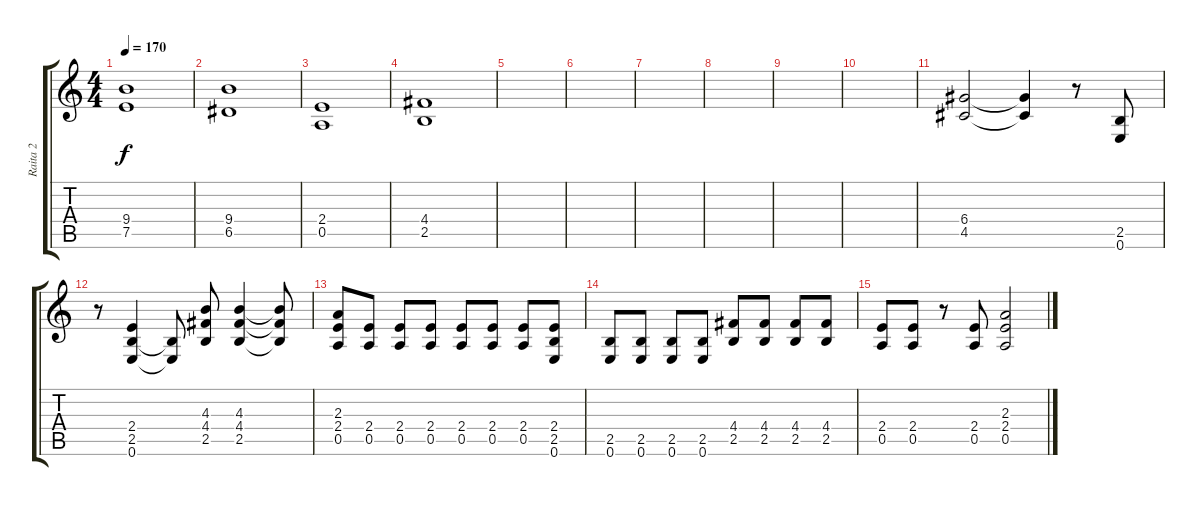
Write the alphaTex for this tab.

\track ("Raita 2" "Raita 2") {instrument overdrivenguitar}
\staff {score tabs}
\tuning (E4 B3 G3 D3 A2 E2) {hide}
\ts (4 4)
\tempo 170
\clef g2
\ks c
(9.4 7.5).1{dy f} |
(9.4 6.5).1 |
(2.4 0.5).1 |
(4.4 2.5).1 |
|
|
|
|
|
|
(6.4 4.5).2 (6.4{t} 4.5{t}).4 r.8 (2.5 0.6).8 |
r.8 (2.4 2.5 0.6).4 (2.5{t} 0.6{t}).8 (4.3 4.4 2.5).8 (4.3 4.4 2.5).4 (4.3{t} 4.4{t} 2.5{t}).8 |
(2.3 2.4 0.5).8 (2.4 0.5).8 (2.4 0.5).8 (2.4 0.5).8 (2.4 0.5).8 (2.4 0.5).8 (2.4 0.5).8 (2.4 2.5 0.6).8 |
(2.5 0.6).8 (2.5 0.6).8 (2.5 0.6).8 (2.5 0.6).8 (4.4 2.5).8 (4.4 2.5).8 (4.4 2.5).8 (4.4 2.5).8 |
(2.4 0.5).8 (2.4 0.5).8 r.8 (2.4 0.5).8 (2.3 2.4 0.5).2
